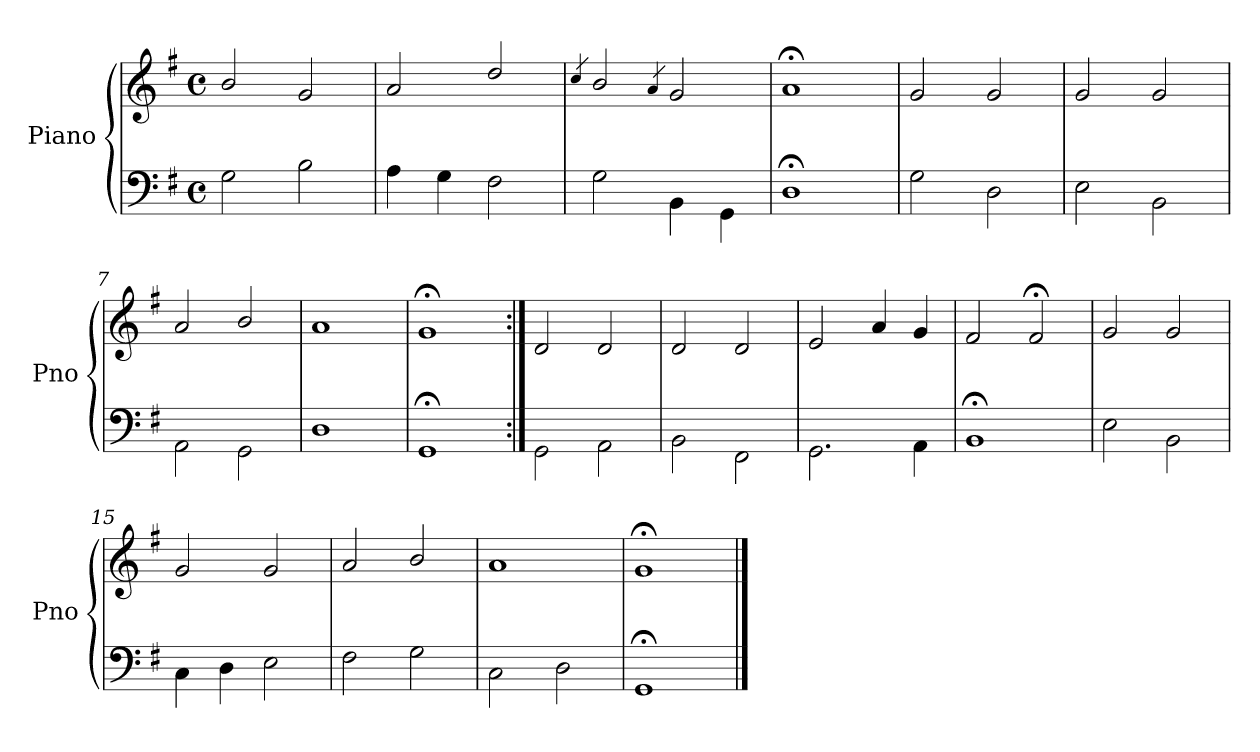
**kern	**kern
*part1	*part1
*staff2	*staff1
*I"Piano	*
*I'Pno	*
*clefF4	*clefG2
*k[f#]	*k[f#]
*G:	*G:
*M4/4	*M4/4
*met(c)	*met(c)
=1	=1
2G\	2b/
2B\	2g/
=2	=2
4A\	2a/
4G\	.
2F#\	2dd/
=3	=3
.	4qcc/
2G\	2b/
.	4qa/
4BB\	2g/
4GG\	.
=4	=4
1D;\	1a;</
=5	=5
2G\	2g/
2D\	2g/
=6	=6
2E\	2g/
2BB\	2g/
=7	=7
2AA\	2a/
2GG\	2b/
=8	=8
1D\	1a/
=9	=9
1GG;\	1g;</
!!LO:LB:g=z
=10:|!	=10:|!
2GG\	2d/
2AA\	2d/
=11	=11
2BB\	2d/
2FF#\	2d/
=12	=12
2.GG\	2e/
.	4a/
4AA\	4g/
=13	=13
1BB;\	2f#/
.	2f#;</
=14	=14
2E\	2g/
2BB\	2g/
=15	=15
4C\	2g/
4D\	.
2E\	2g/
=16	=16
2F#\	2a/
2G\	2b/
=17	=17
2C\	1a/
2D\	.
=18	=18
1GG;\	1g;</
==	==
*-	*-
